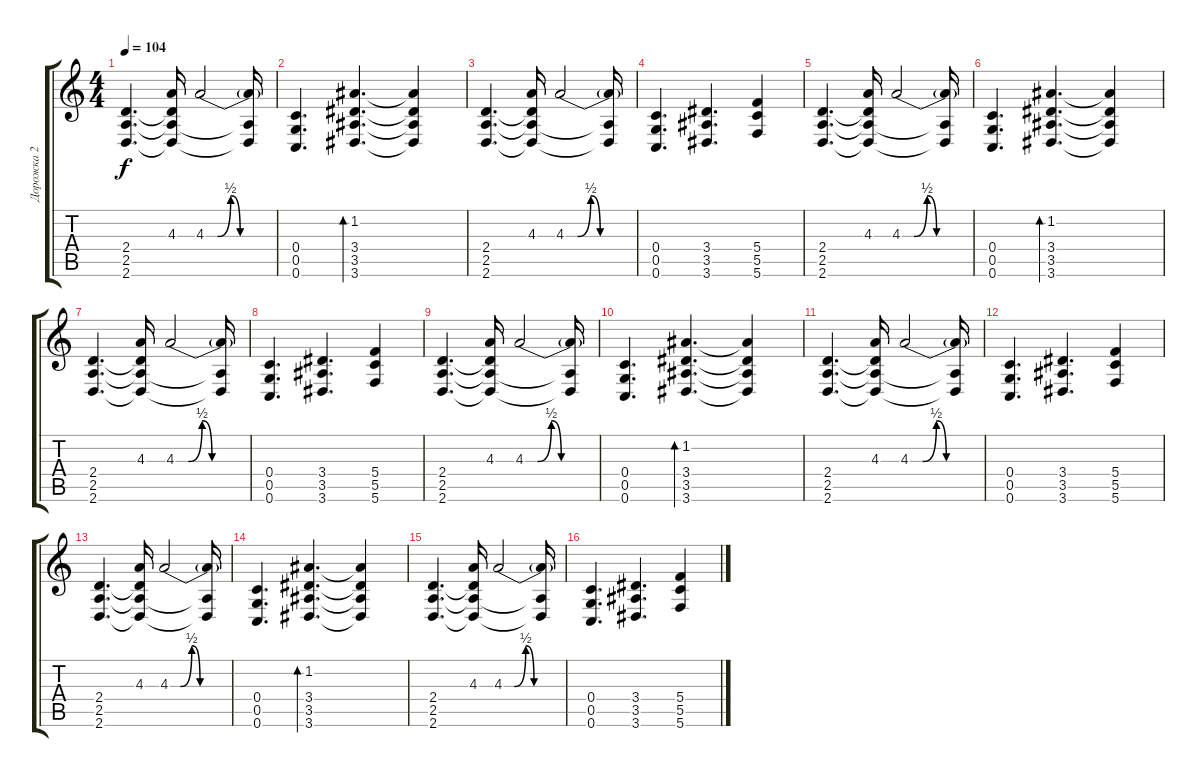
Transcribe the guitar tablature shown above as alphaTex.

\track ("Дорожка 2" "Дорожка 2") {instrument electricguitarclean}
\staff {score tabs}
\tuning (D4 A3 F3 C3 G2 C2) {hide}
\ts (4 4)
\tempo 104
\clef g2
\ks c
(2.4 2.5 2.6).4{d dy f instrument distortionguitar} (4.3 2.4{t} 2.5{t} 2.6{t}).16 4.3{be (custom 0 0 10 0 21 2 29 0 45 0 60 0)}.2 (4.3{t} 2.5{t} 2.6{t}).16 |
(0.4 0.5 0.6).4{d} (1.2 3.4 3.5 3.6).4{d bd 240} (1.2{t} 3.4{t} 3.5{t} 3.6{t}).4 |
(2.4 2.5 2.6).4{d} (4.3 2.4{t} 2.5{t} 2.6{t}).16 4.3{be (custom 0 0 10 0 21 2 29 0 45 0 60 0)}.2 (4.3{t} 2.5{t} 2.6{t}).16 |
(0.4 0.5 0.6).4{d} (3.4 3.5 3.6).4{d} (5.4 5.5 5.6).4 |
(2.4 2.5 2.6).4{d instrument distortionguitar} (4.3 2.4{t} 2.5{t} 2.6{t}).16 4.3{be (custom 0 0 10 0 21 2 29 0 45 0 60 0)}.2 (4.3{t} 2.5{t} 2.6{t}).16 |
(0.4 0.5 0.6).4{d} (1.2 3.4 3.5 3.6).4{d bd 240} (1.2{t} 3.4{t} 3.5{t} 3.6{t}).4 |
(2.4 2.5 2.6).4{d} (4.3 2.4{t} 2.5{t} 2.6{t}).16 4.3{be (custom 0 0 10 0 21 2 29 0 45 0 60 0)}.2 (4.3{t} 2.5{t} 2.6{t}).16 |
(0.4 0.5 0.6).4{d} (3.4 3.5 3.6).4{d} (5.4 5.5 5.6).4 |
(2.4 2.5 2.6).4{d instrument distortionguitar} (4.3 2.4{t} 2.5{t} 2.6{t}).16 4.3{be (custom 0 0 10 0 21 2 29 0 45 0 60 0)}.2 (4.3{t} 2.5{t} 2.6{t}).16 |
(0.4 0.5 0.6).4{d} (1.2 3.4 3.5 3.6).4{d bd 240} (1.2{t} 3.4{t} 3.5{t} 3.6{t}).4 |
(2.4 2.5 2.6).4{d} (4.3 2.4{t} 2.5{t} 2.6{t}).16 4.3{be (custom 0 0 10 0 21 2 29 0 45 0 60 0)}.2 (4.3{t} 2.5{t} 2.6{t}).16 |
(0.4 0.5 0.6).4{d} (3.4 3.5 3.6).4{d} (5.4 5.5 5.6).4 |
(2.4 2.5 2.6).4{d instrument distortionguitar} (4.3 2.4{t} 2.5{t} 2.6{t}).16 4.3{be (custom 0 0 10 0 21 2 29 0 45 0 60 0)}.2 (4.3{t} 2.5{t} 2.6{t}).16 |
(0.4 0.5 0.6).4{d} (1.2 3.4 3.5 3.6).4{d bd 240} (1.2{t} 3.4{t} 3.5{t} 3.6{t}).4 |
(2.4 2.5 2.6).4{d} (4.3 2.4{t} 2.5{t} 2.6{t}).16 4.3{be (custom 0 0 10 0 21 2 29 0 45 0 60 0)}.2 (4.3{t} 2.5{t} 2.6{t}).16 |
(0.4 0.5 0.6).4{d} (3.4 3.5 3.6).4{d} (5.4 5.5 5.6).4
